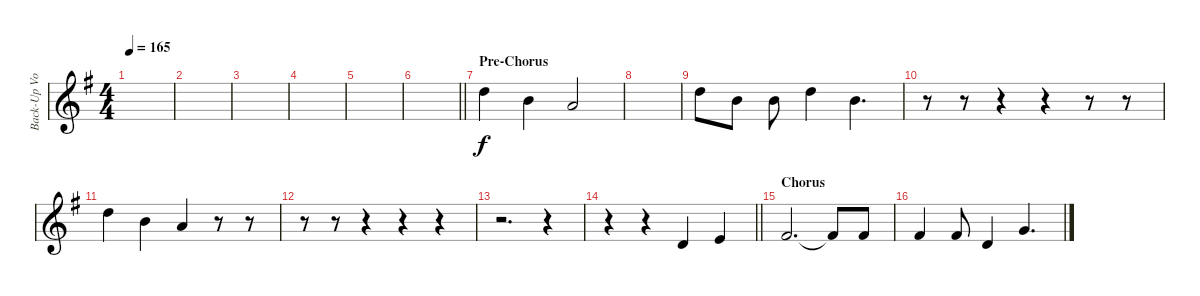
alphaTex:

\track ("Back-Up Vocals" "Back-Up Vo") {instrument sopranosax}
\staff {score}
\tuning (E4 B3 G3 D3 A2 E2) {hide}
\ts (4 4)
\tempo 165
\clef g2
\ks eminor
|
|
|
|
|
\barLineRight lightlight
|
\section ("" "Pre-Chorus")
10.1.4 12.2.4 10.2.2 |
|
10.1.8 12.2.8 12.2.8 10.1.4 12.2.4{d} |
r.8 r.8 r.4 r.4 r.8 r.8 |
10.1.4 7.1.4 5.1.4 r.8 r.8 |
r.8 r.8 r.4 r.4 r.4 |
r.2{d} r.4 |
\barLineRight lightlight
r.4 r.4 3.2.4 5.2.4 |
\section ("" "Chorus")
7.2.2{d} 7.2{t}.8 7.2.8 |
7.2.4 7.2.8 7.3.4 8.2.4{d}
